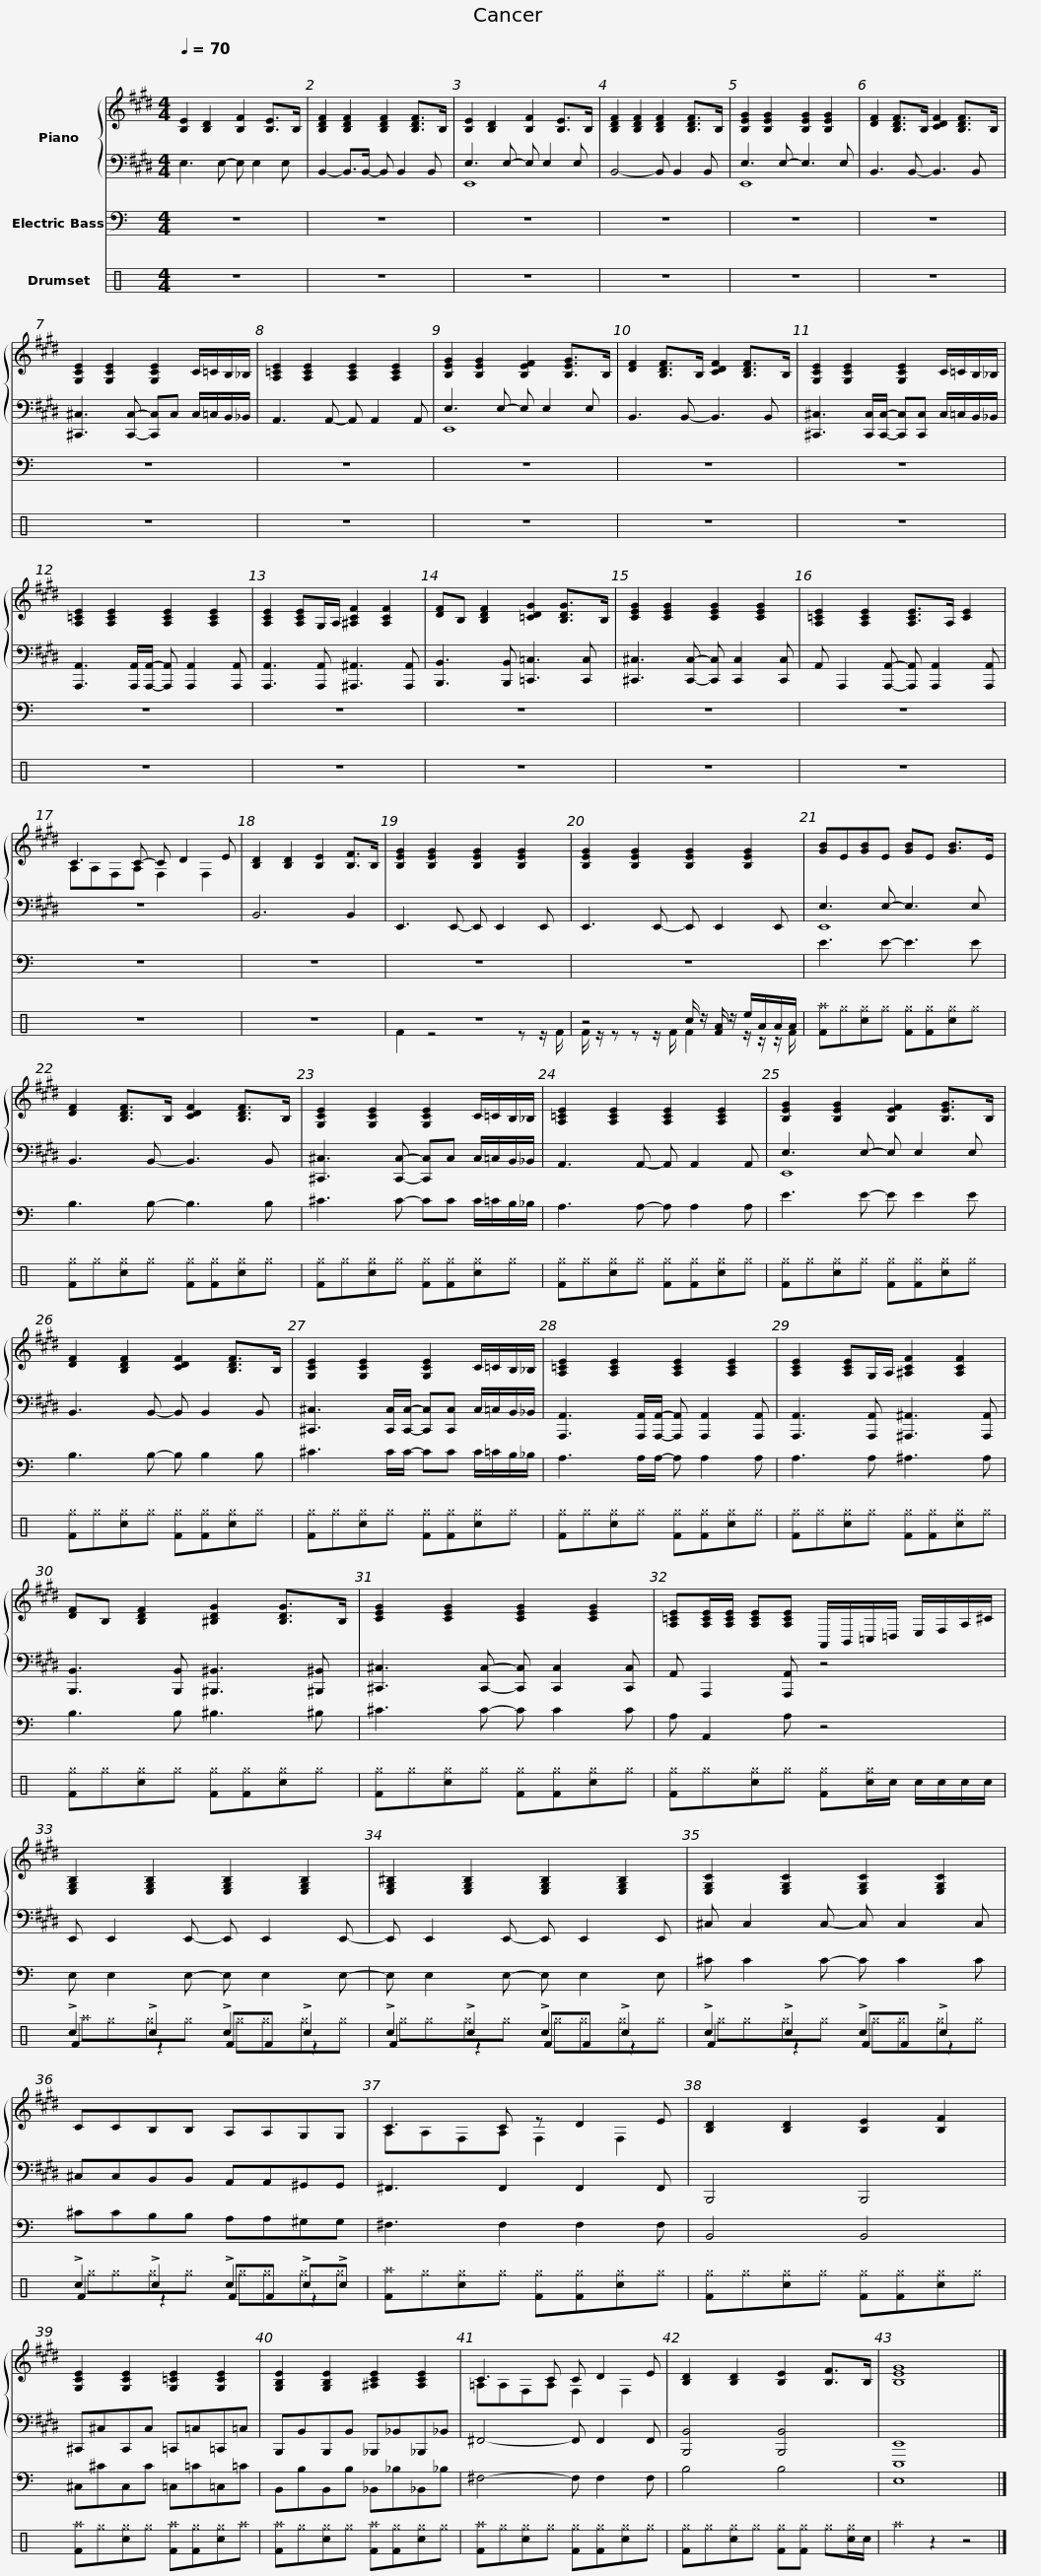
X:1
%%score { ( 1 4 ) | ( 2 3 ) } 5 ( 6 7 8 )
L:1/8
Q:1/4=70
M:4/4
I:linebreak $
K:E
V:1 treble
V:4 treble
V:2 bass
V:3 bass
V:5 bass transpose=-12
V:6 perc
K:none
V:7 perc
K:none
V:8 perc
K:none
V:1
 [B,E]2 [B,D]2 [B,F]2 [B,E]>B, | [B,DF]2 [B,DF]2 [B,DF]2 [B,DF]>B, | [B,E]2 [B,D]2 [B,F]2 [B,E]>B, | [B,DF]2 [B,DF]2 [B,DF]2 [B,DF]>B, |$ [B,EG]2 [B,EG]2 [B,EG]2 [B,EG]2 | %5
 [DF]2 [B,DF]>B, [CDF]2 [B,DF]>B, | [G,CE]2 [G,CE]2 [G,CE]2 C/=C/B,/_B,/ | [A,=CE]2 [A,CE]2 [A,CE]2 [A,CE]2 |$ [B,EG]2 [B,EG]2 [B,EF]2 [B,EG]>B, | [DF]2 [B,DF]>B, [CDF]2 [B,DF]>B, | %10
 [G,CE]2 [G,CE]2 [G,CE]2 C/=C/B,/_B,/ |$ [A,=CE]2 [A,CE]2 [A,CE]2 [A,CE]2 | [A,CE]2 [A,CE]G,/A,/ [^A,CF]2 [A,CF]2 | [DF]B, [B,DF]2 [=CDG]2 [B,DG]>B, | [CEG]2 [CEG]2 [CEG]2 [CEG]2 |$ %15
 [A,=CE]2 [A,CE]2 [A,CE]>A, [CE]2 | C3 C- C D2 E | [B,D]2 [B,D]2 [B,E]2 [B,F]>B, | [B,EG]2 [B,EG]2 [B,EG]2 [B,EG]2 |$ [B,EG]2 [B,EG]2 [B,EG]2 [B,EG]2 | %20
 [GB]E[GB]E [GB]E [GB]>E | [DF]2 [B,DF]>B, [CDF]2 [B,DF]>B, |$ [G,CE]2 [G,CE]2 [G,CE]2 C/=C/B,/_B,/ | [A,=CE]2 [A,CE]2 [A,CE]2 [A,CE]2 | [B,EG]2 [B,EG]2 [B,EF]2 [B,EG]>B, |$ %25
 [DF]2 [B,DF]2 [CDF]2 [B,DF]>B, | [G,CE]2 [G,CE]2 [G,CE]2 C/=C/B,/_B,/ | [A,=CE]2 [A,CE]2 [A,CE]2 [A,CE]2 |$ [A,CE]2 [A,CE]G,/A,/ [^A,CF]2 [A,CF]2 | [DF]B, [B,DF]2 [^B,DG]2 [B,DG]>B, | %30
 [CEG]2 [CEG]2 [CEG]2 [CEG]2 |$ [A,=CE][A,CE]/[A,CE]/ [A,CE][A,CE] A,,/B,,/=C,/=D,/ E,/F,/A,/^C/ | [E,G,B,]2 [E,G,B,]2 [E,G,B,]2 [E,G,B,]2 | [E,G,^B,]2 [E,G,B,]2 [E,G,B,]2 [E,G,B,]2 |$ [E,G,C]2 [E,G,C]2 [E,G,C]2 [E,G,C]2 | %35
 CCB,B, A,A,G,G, | C3 C z D2 E | [B,D]2 [B,D]2 [B,E]2 [B,F]2 |$ [G,CE]2 [G,CE]2 [G,=CE]2 [G,CE]2 | [G,B,E]2 [G,B,E]2 [^A,CE]2 [A,CE]2 | %40
 C3 C C D2 E |$ [B,D]2 [B,D]2 [B,E]2 [B,F]>B, | [B,EG]8 |] %43
V:2
 E,3 E,- E, E,2 E, | B,,2- B,,>B,,- B,, B,,2 B,, | E,3 E,- E, E,2 E, | B,,4- B,, B,,2 B,, |$ E,3 E,- E,3 E, | %5
 B,,3 B,,- B,,3 B,, | [^C,,^C,]3 [C,,C,]- [C,,C,]C, C,/=C,/B,,/_B,,/ | A,,3 A,,- A,, A,,2 A,, |$ E,3 E,- E, E,2 E, | B,,3 B,,- B,,3 B,, | %10
 [^C,,^C,]3 [C,,C,]/[C,,C,]/- [C,,C,][C,,C,] C,/=C,/B,,/_B,,/ |$ [A,,,A,,]3 [A,,,A,,]/[A,,,A,,]/- [A,,,A,,] [A,,,A,,]2 [A,,,A,,] | [A,,,A,,]3 [A,,,A,,] [^A,,,^A,,]3 [A,,,A,,] | [B,,,B,,]3 [B,,,B,,] [=C,,=C,]3 [C,,C,] | [^C,,^C,]3 [C,,C,]- [C,,C,] [C,,C,]2 [C,,C,] |$ %15
 A,, A,,,2 [A,,,A,,]- [A,,,A,,] [A,,,A,,]2 [A,,,A,,] | z8 | B,,6 B,,2 | E,,3 E,,- E,, E,,2 E,, |$ E,,3 E,,- E,, E,,2 E,, | %20
 E,3 E,- E,3 E, | B,,3 B,,- B,,3 B,, |$ [^C,,^C,]3 [C,,C,]- [C,,C,]C, C,/=C,/B,,/_B,,/ | A,,3 A,,- A,, A,,2 A,, | E,3 E,- E, E,2 E, |$ %25
 B,,3 B,,- B,, B,,2 B,, | [^C,,^C,]3 [C,,C,]/[C,,C,]/- [C,,C,][C,,C,] C,/=C,/B,,/_B,,/ | [A,,,A,,]3 [A,,,A,,]/[A,,,A,,]/- [A,,,A,,] [A,,,A,,]2 [A,,,A,,] |$ [A,,,A,,]3 [A,,,A,,] [^A,,,^A,,]3 [A,,,A,,] | [B,,,B,,]3 [B,,,B,,] [^B,,,^B,,]3 [^B,,,^B,,] | %30
 [^C,,^C,]3 [C,,C,]- [C,,C,] [C,,C,]2 [C,,C,] |$ A,, A,,,2 [A,,,A,,] z4 | E,, E,,2 E,,- E,, E,,2 E,,- | E,, E,,2 E,,- E,, E,,2 E,, |$ ^C, C,2 C,- C, C,2 C, | %35
 ^C,C,B,,B,, A,,A,,^G,,G,, | ^F,,3 F,,2 F,,2 F,, | B,,,4 B,,,4 |$ ^C,,^C,C,,C, =C,,=C,=C,,=C, | B,,,B,,B,,,B,, _B,,,_B,,_B,,,_B,, | %40
 ^F,,4- F,, F,,2 F,, |$ [B,,,B,,]4 [B,,,B,,]4 | [E,,,E,,]8 |] %43
V:3
 x8 | x8 | E,,8 | x8 |$ E,,8 | %5
 x8 | x8 | x8 |$ E,,8 | x8 | %10
 x8 |$ x8 | x8 | x8 | x8 |$ %15
 x8 | x8 | x8 | x8 |$ x8 | %20
 E,,8 | x8 |$ x8 | x8 | E,,8 |$ %25
 x8 | x8 | x8 |$ x8 | x8 | %30
 x8 |$ x8 | x8 | x8 |$ x8 | %35
 x8 | x8 | x8 |$ x8 | x8 | %40
 x8 |$ x8 | x8 |] %43
V:4
 x8 | x8 | x8 | x8 |$ x8 | %5
 x8 | x8 | x8 |$ x8 | x8 | %10
 x8 |$ x8 | x8 | x8 | x8 |$ %15
 x8 | A,A,F,A, F,2 F,2 | x8 | x8 |$ x8 | %20
 x8 | x8 |$ x8 | x8 | x8 |$ %25
 x8 | x8 | x8 |$ x8 | x8 | %30
 x8 |$ x8 | x8 | x8 |$ x8 | %35
 x8 | A,A,F,A, F,2 F,2 | x8 |$ x8 | x8 | %40
 =A,A,F,A, F,2 F,2 |$ x8 | x8 |] %43
V:5
[K:C] z8 | z8 | z8 | z8 |$ z8 | %5
 z8 | z8 | z8 |$ z8 | z8 | %10
 z8 |$ z8 | z8 | z8 | z8 |$ %15
 z8 | z8 | z8 | z8 |$ z8 | %20
 E3 E- E3 E | B,3 B,- B,3 B, |$ ^C3 C- CC C/=C/B,/_B,/ | A,3 A,- A, A,2 A, | E3 E- E E2 E |$ %25
 B,3 B,- B, B,2 B, | ^C3 C/C/- CC C/=C/B,/_B,/ | A,3 A,/A,/- A, A,2 A, |$ A,3 A, ^A,3 A, | B,3 B, ^B,3 ^B, | %30
 ^C3 C- C C2 C |$ A, A,,2 A, z4 | E, E,2 E,- E, E,2 E,- | E, E,2 E,- E, E,2 E, |$ ^C C2 C- C C2 C | %35
 ^CCB,B, A,A,^G,G, | ^F,3 F,2 F,2 F, | B,,4 B,,4 |$ ^C,^CC,C =C,=C=C,=C | B,,B,B,,B, _B,,_B,_B,,_B, | %40
 ^F,4- F, F,2 F, |$ B,4 B,4 | E,8 |] %43
V:6
[K:C] z8 | z8 | z8 | z8 |$ z8 | %5
 z8 | z8 | z8 |$ z8 | z8 | %10
 z8 |$ z8 | z8 | z8 | z8 |$ %15
 z8 | z8 | z8 | z8 |$ z4 c/ z/ [FA]/ z/ e/A/A/A/ | %20
 [F^a]^g[c^g]^g [F^g][F^g][c^g]^g | [F^g]^g[c^g]^g [F^g][F^g][c^g]^g |$ [F^g]^g[c^g]^g [F^g][F^g][c^g]^g | [F^g]^g[c^g]^g [F^g][F^g][c^g]^g | [F^g]^g[c^g]^g [F^g][F^g][c^g]^g |$ %25
 [F^g]^g[c^g]^g [F^g][F^g][c^g]^g | [F^g]^g[c^g]^g [F^g][F^g][c^g]^g | [F^g]^g[c^g]^g [F^g][F^g][c^g]^g |$ [F^g]^g[c^g]^g [F^g][F^g][c^g]^g | [F^g]^g[c^g]^g [F^g][F^g][c^g]^g | %30
 [F^g]^g[c^g]^g [F^g][F^g][c^g]^g |$ [F^g]^g[c^g]^g [F^g][c^g]/c/ c/c/c/c/ | !>!c2 !>!c2 !>!c2 !>!c2 | !>!c2 !>!c2 !>!c2 !>!c2 |$ !>!c2 !>!c2 !>!c2 !>!c2 | %35
 !>!c2 !>!c2 !>!c2 !>!c!>!c | [F^a]^g[c^g]^g [F^g][F^g][c^g]^g | [F^g]^g[c^g]^g [F^g][F^g][c^g]^g |$ [F^a]^g[c^g]^g [F^a][F^g][c^g]^a | [F^a]^g[c^g]^g [F^a][F^g][c^g]^g | %40
 [F^a]^g[c^g]^g [F^g][F^g][c^g]^g |$ [F^g]^g[c^g]^g [F^g][F^g] ^g[c^g]/c/ | ^a2 z2 z4 |] %43
V:7
[K:C] x8 | x8 | x8 | x8 |$ x8 | %5
 x8 | x8 | x8 |$ x8 | x8 | %10
 x8 |$ x8 | x8 | x8 | x8 |$ %15
 x8 | x8 | x8 | F2 z4 z z/ F/ |$ F/ z/ z z z/ F/ F2 z/ z/ z/ F/ | %20
 x8 | x8 |$ x8 | x8 | x8 |$ %25
 x8 | x8 | x8 |$ x8 | x8 | %30
 x8 |$ x8 | F2 z2 FF z2 | F2 z2 FF z2 |$ F2 z2 FF z2 | %35
 F2 z2 FF z2 | x8 | x8 |$ x8 | x8 | %40
 x8 |$ x8 | x8 |] %43
V:8
[K:C] x8 | x8 | x8 | x8 |$ x8 | %5
 x8 | x8 | x8 |$ x8 | x8 | %10
 x8 |$ x8 | x8 | x8 | x8 |$ %15
 x8 | x8 | x8 | x8 |$ x8 | %20
 x8 | x8 |$ x8 | x8 | x8 |$ %25
 x8 | x8 | x8 |$ x8 | x8 | %30
 x8 |$ x8 | ^a^g^g^g ^g^g^g^g | ^g^g^g^g ^g^g^g^g |$ ^g^g^g^g ^g^g^g^g | %35
 ^g^g^g^g ^g^g^g^g | x8 | x8 |$ x8 | x8 | %40
 x8 |$ x8 | x8 |] %43
